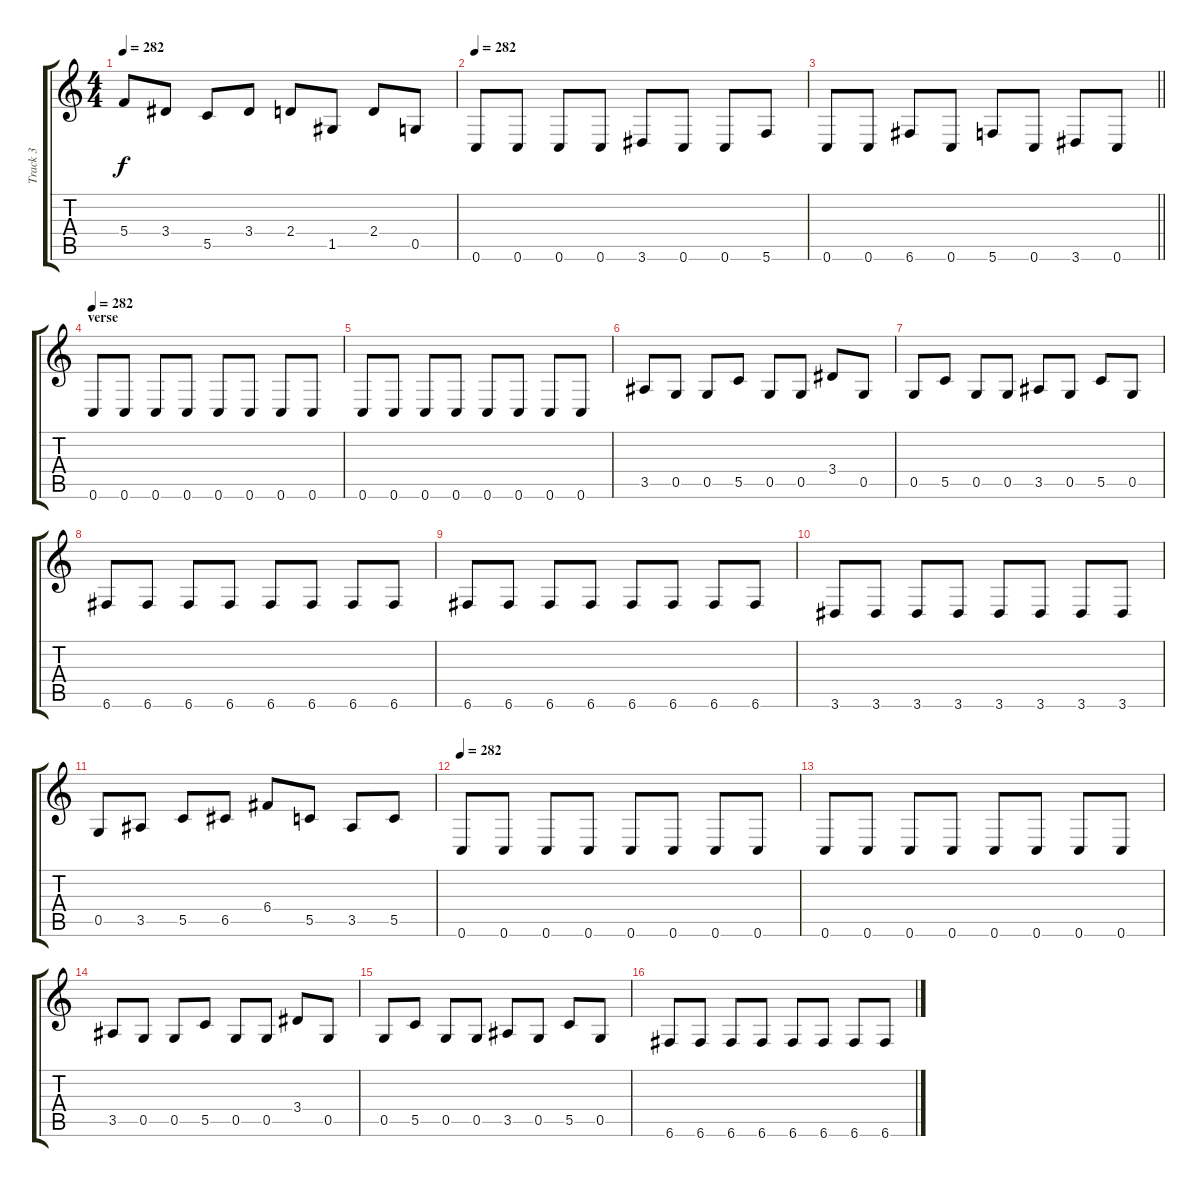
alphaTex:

\track ("Track 3" "Track 3") {instrument distortionguitar}
\staff {score tabs}
\tuning (D4 A3 F3 C3 G2 C2) {hide}
\ts (4 4)
\tempo 282
\clef g2
\ks c
5.4.8{dy f} 3.4.8 5.5.8 3.4.8 2.4.8 1.5.8 2.4.8 0.5.8 |
\tempo 282
0.6.8 0.6.8 0.6.8 0.6.8 3.6.8 0.6.8 0.6.8 5.6.8 |
\barLineRight lightlight
0.6.8 0.6.8 6.6.8 0.6.8 5.6.8 0.6.8 3.6.8 0.6.8 |
\section ("" "verse")
\tempo 282
0.6.8 0.6.8 0.6.8 0.6.8 0.6.8 0.6.8 0.6.8 0.6.8 |
0.6.8 0.6.8 0.6.8 0.6.8 0.6.8 0.6.8 0.6.8 0.6.8 |
3.5.8 0.5.8 0.5.8 5.5.8 0.5.8 0.5.8 3.4.8 0.5.8 |
0.5.8 5.5.8 0.5.8 0.5.8 3.5.8 0.5.8 5.5.8 0.5.8 |
6.6.8 6.6.8 6.6.8 6.6.8 6.6.8 6.6.8 6.6.8 6.6.8 |
6.6.8 6.6.8 6.6.8 6.6.8 6.6.8 6.6.8 6.6.8 6.6.8 |
3.6.8 3.6.8 3.6.8 3.6.8 3.6.8 3.6.8 3.6.8 3.6.8 |
0.5.8 3.5.8 5.5.8 6.5.8 6.4.8 5.5.8 3.5.8 5.5.8 |
\tempo 282
0.6.8 0.6.8 0.6.8 0.6.8 0.6.8 0.6.8 0.6.8 0.6.8 |
0.6.8 0.6.8 0.6.8 0.6.8 0.6.8 0.6.8 0.6.8 0.6.8 |
3.5.8 0.5.8 0.5.8 5.5.8 0.5.8 0.5.8 3.4.8 0.5.8 |
0.5.8 5.5.8 0.5.8 0.5.8 3.5.8 0.5.8 5.5.8 0.5.8 |
6.6.8 6.6.8 6.6.8 6.6.8 6.6.8 6.6.8 6.6.8 6.6.8
